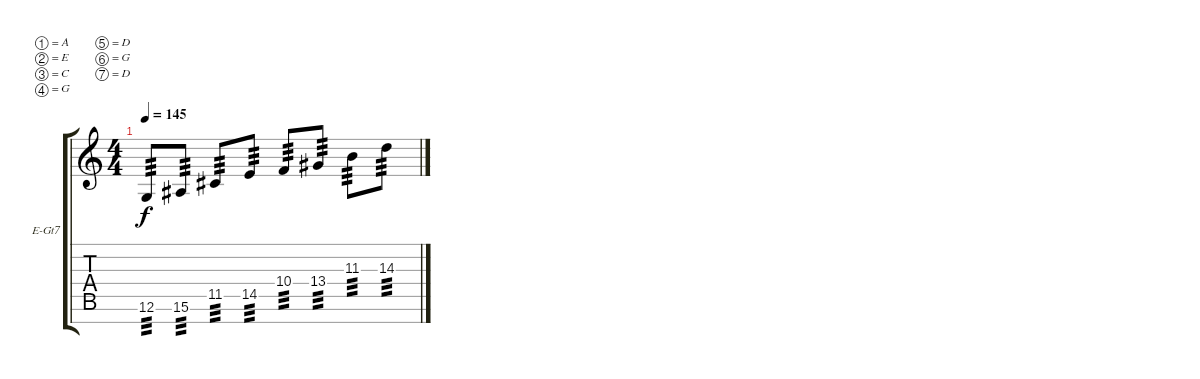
\defaultSystemsLayout 4
\bracketExtendMode groupsimilarinstruments
\firstSystemTrackNameOrientation horizontal
\otherSystemsTrackNameOrientation horizontal
\track ("Solo L" "E-Gt7") {instrument distortionguitar}
\staff {score tabs}
\tuning (A3 E3 C3 G2 D2 G1 D1)
\ts (4 4)
\tempo 145
\clef g2
\ks c
12.6.8{tp 3 dy f} 15.6.8{tp 3} 11.5.8{tp 3} 14.5.8{tp 3} 10.4.8{tp 3} 13.4.8{tp 3} 11.3.8{tp 3} 14.3.8{tp 3}
